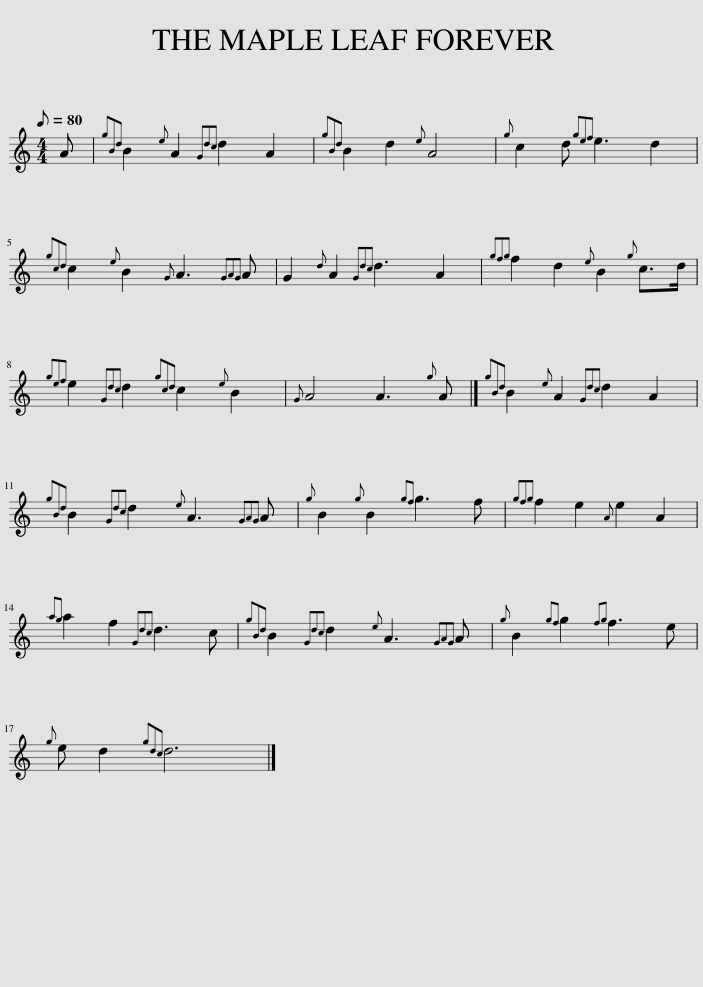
X:1
L:1/8
Q:1/8=80
M:4/4
I:linebreak $
K:C
V:1 treble
V:1
 A |{gBd} B2{e} A2{Gdc} d2 A2 |{gBd} B2 d2{e} A4 |{g} c2 d{gef} e3 d2 |${gcd} c2{e} B2{G} A3{GAG} A | %5
 G2{d} A2{Gdc} d3 A2 |{gfg} f2 d2{e} B2{g} c>d |${gef} e2{Gdc} d2{gcd} c2{e} B2 |{G} A4 A3{g} A |]{gBd} B2{e} A2{Gdc} d2 A2 |$ %10
{gBd} B2{Gdc} d2{e} A3{GAG} A |{g} B2{g} B2{gf} g3 f |{gfg} f2 e2{A} e2 A2 |${ag} a2 f2{Gdc} d3 c |{gBd} B2{Gdc} d2{e} A3{GAG} A | %15
{g} B2{gf} g2{fg} f3 e |${g} e d2{gdc} d6 |] %17
